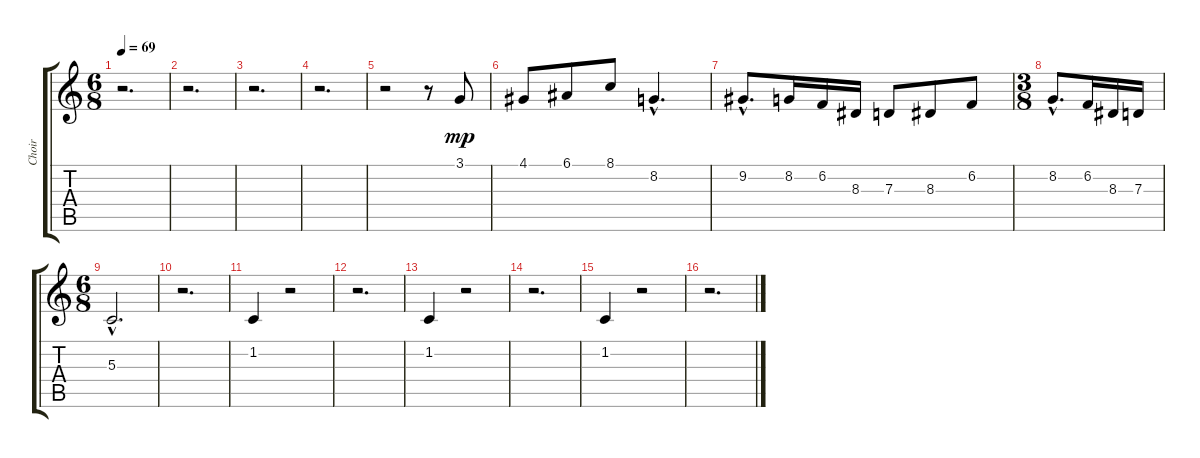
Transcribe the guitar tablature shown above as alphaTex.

\track ("Choir" "Choir") {instrument choiraahs}
\staff {score tabs}
\tuning (E4 B3 G3 D3 A2 E2) {hide}
\ts (6 8)
\tempo 69
\clef g2
\ks c
r.2{d dy mp instrument choiraahs} |
r.2{d} |
r.2{d} |
r.2{d} |
r.2 r.8 3.1.8 |
4.1.8 6.1.8 8.1.8 8.2{hac}.4{d} |
9.2{hac}.8{d} 8.2.16 6.2.16 8.3.16 7.3.8 8.3.8 6.2.8 |
\ts (3 8)
8.2{hac}.8{d} 6.2.16 8.3.16 7.3.16 |
\ts (6 8)
5.3{hac}.2{d} |
r.2{d} |
1.2.4 r.2 |
r.2{d} |
1.2.4 r.2 |
r.2{d} |
1.2.4 r.2 |
r.2{d}
